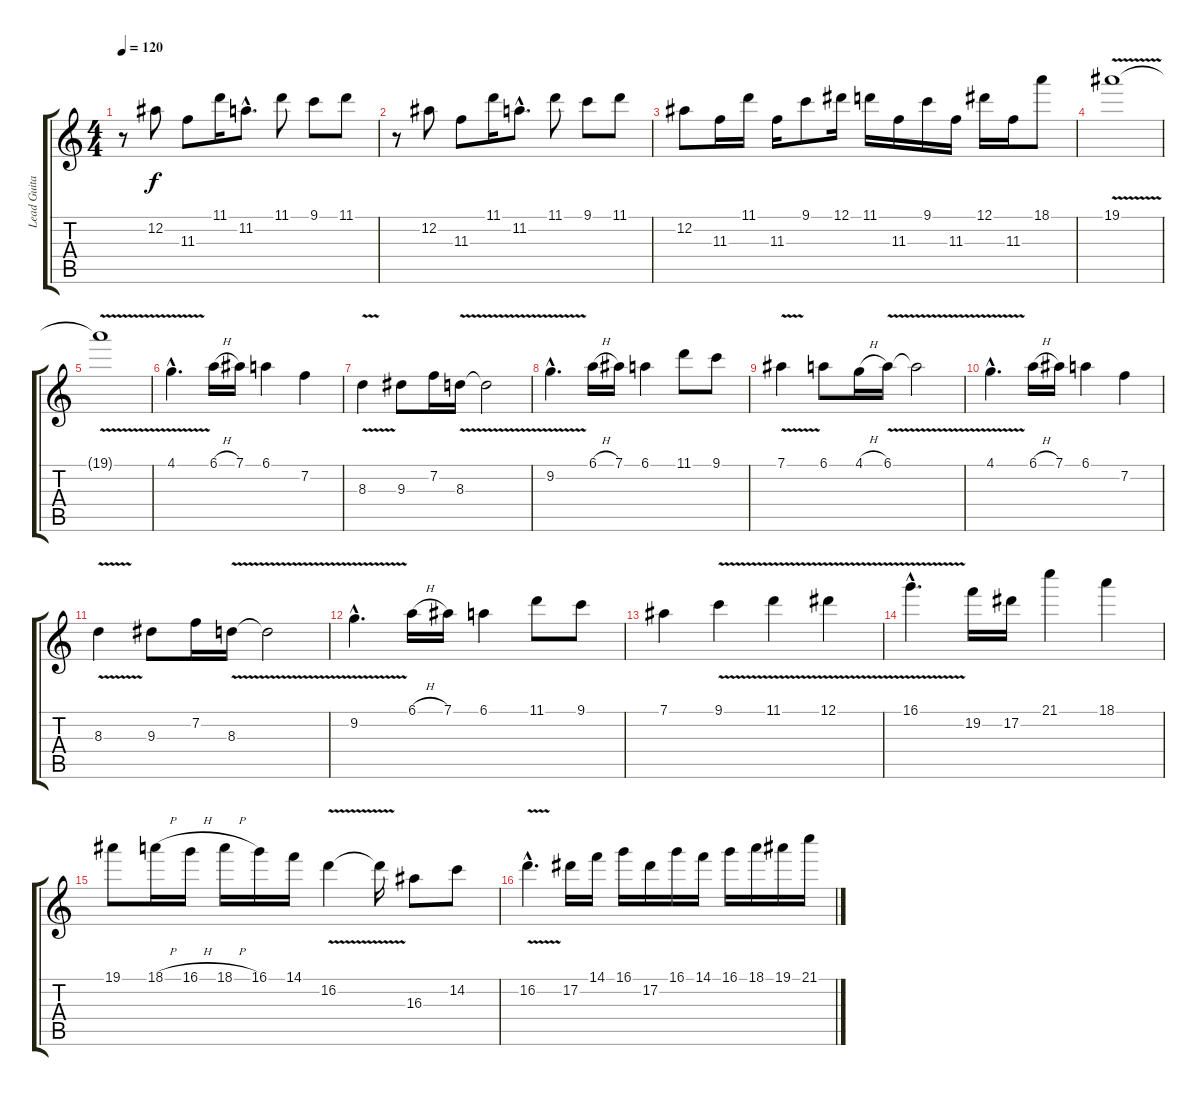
\track ("Lead Guitar" "Lead Guita") {instrument distortionguitar}
\staff {score tabs}
\tuning (Eb4 Bb3 Gb3 Db3 Ab2 Eb2) {hide}
\ts (4 4)
\tempo 120
\clef g2
\ks c
r.8{dy f} 12.2.8 11.3.8 11.1.16 11.2{hac}.8{d} 11.1.8 9.1.8 11.1.8 |
r.8 12.2.8 11.3.8 11.1.16 11.2{hac}.8{d} 11.1.8 9.1.8 11.1.8 |
12.2.8 11.3.16 11.1.16 11.3.16 9.1.8 12.1.16 11.1.16 11.3.16 9.1.16 11.3.16 12.1.16 11.3.16 18.1.8 |
19.1{v}.1 |
19.1{t}.1 |
4.1{v hac}.4{d} 6.1{h}.16 7.1.16 6.1.4 7.2.4 |
8.3{v}.4 9.3.8 7.2.16 8.3{v}.16 8.3{t}.2 |
9.2{v hac}.4{d} 6.1{h}.16 7.1.16 6.1.4 11.1.8 9.1.8 |
7.1{v}.4 6.1.8 4.1{h}.16 6.1{v}.16 6.1{t}.2 |
4.1{v hac}.4{d} 6.1{h}.16 7.1.16 6.1.4 7.2.4 |
8.3{v}.4 9.3.8 7.2.16 8.3{v}.16 8.3{t}.2 |
9.2{v hac}.4{d} 6.1{h}.16 7.1.16 6.1.4 11.1.8 9.1.8 |
7.1.4 9.1{v}.4 11.1{v}.4 12.1{v}.4 |
16.1{v hac}.4{d} 19.2.16 17.2.16 21.1.4 18.1.4 |
19.1.8 18.1{h}.16 16.1{h}.16 18.1{h}.16 16.1.16 14.1.16 16.2{v}.4 16.2{t}.16 16.3.8 14.2.8 |
16.2{v hac}.4{d} 17.2.16 14.1.16 16.1.16 17.2.16 16.1.16 14.1.16 16.1.16 18.1.16 19.1.16 21.1.16
